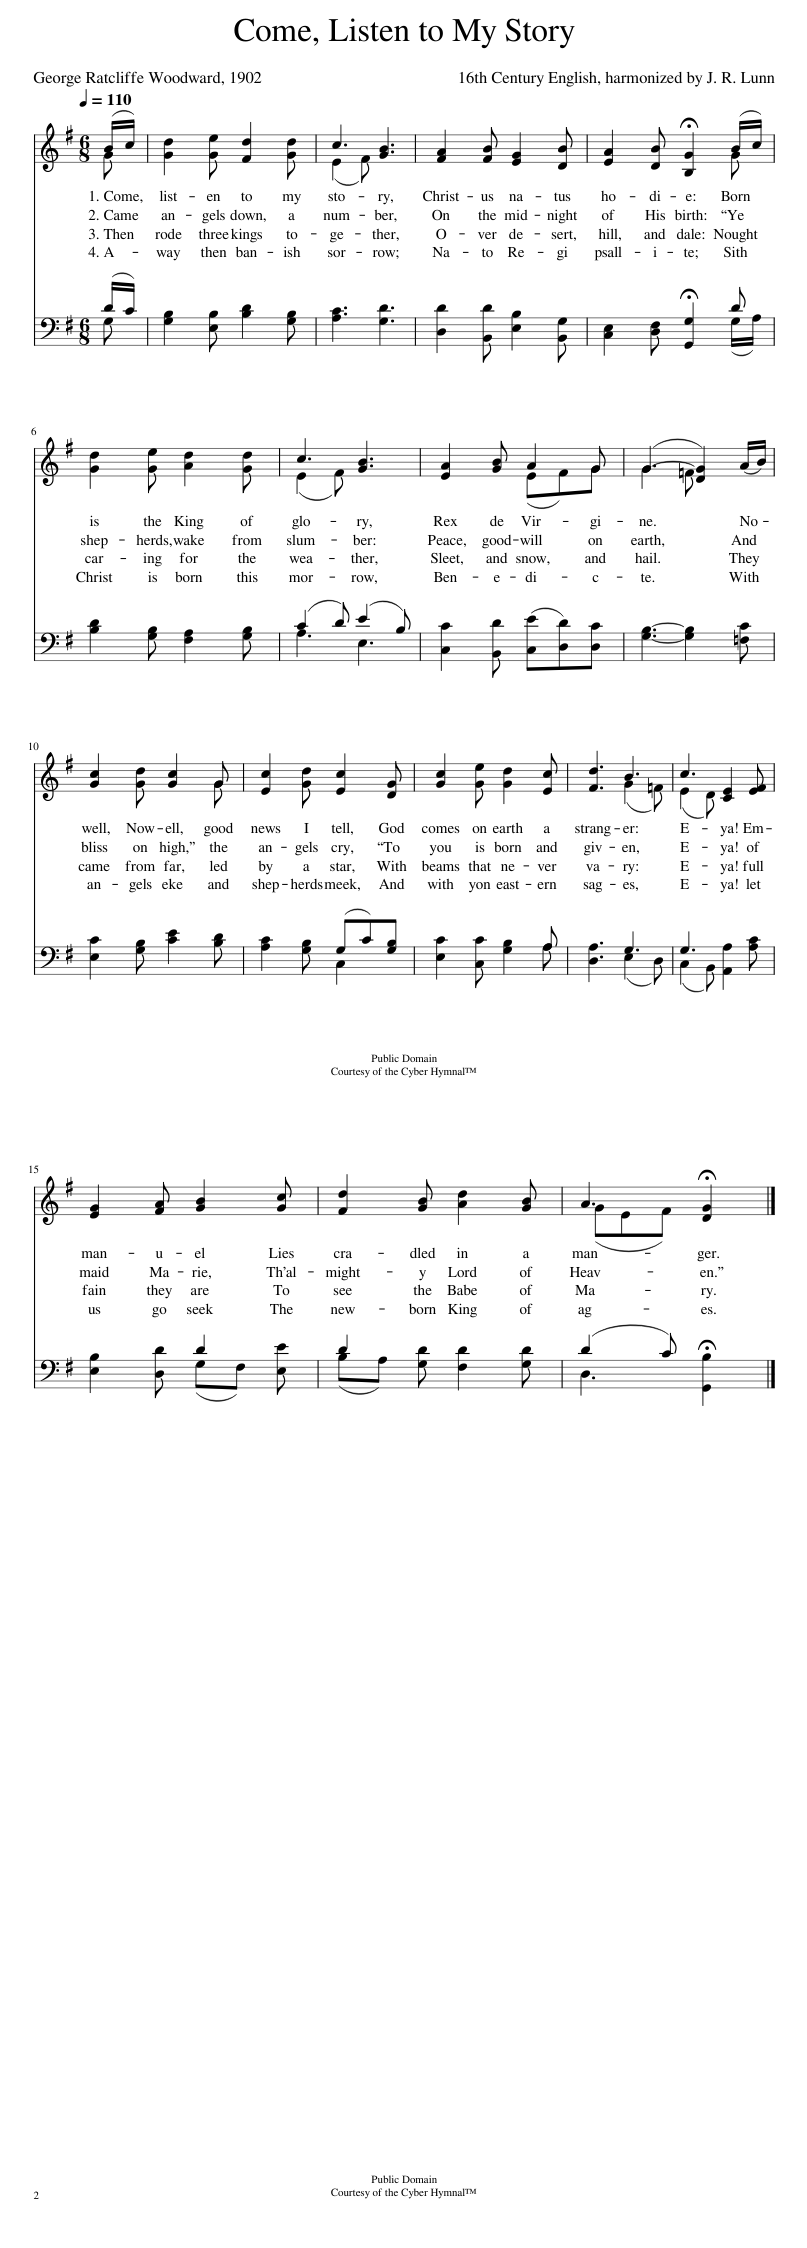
X:1
%%score ( 1 2 ) ( 3 4 )
L:1/8
Q:1/4=110
M:6/8
I:linebreak $
K:G
V:1 treble
V:2 treble
V:3 bass
V:4 bass
V:1
 (B/c/) | [Gd]2 [Ge] [Fd]2 [Gd] | c3 [GB]3 | [FA]2 [FB] [EG]2 [DB] | [EA]2 [DB] !fermata![B,G]2 (B/c/) |$ %5
 [Gd]2 [Ge] [Ad]2 [Gd] | c3 [GB]3 | [EA]2 [GB] A2 G | (G3- [DG]2) (A/B/) |$ [Gc]2 [Gd] [Gc]2 G | %10
 [Ec]2 [Gd] [Ec]2 [DG] | [Gc]2 [Ge] [Gd]2 [Ec] | [Fd]3 B3 | c3 [CE]2 [EF] |$ [EG]2 [FA] [GB]2 [Gc] | %15
 [Fd]2 [GB] [Ad]2 [GB] | A3 !fermata![DG]2 |] %17
V:2
 G | x6 | (E2 F) x3 | x6 | x5 G |$ %5
 x6 | (E2 F) x3 | x3 (EF)G | G3 =F x2 |$ x5 G | %10
 x6 | x6 | x3 (G2 =F) | (E2 D) x3 |$ x6 | %15
 x6 | (GEF) x2 |] %17
V:3
 (D/C/) | [G,B,]2 [E,B,] [B,D]2 [G,B,] | [A,C]3 [G,D]3 | [D,D]2 [B,,D] [E,B,]2 [B,,G,] | [C,E,]2 [D,F,] !fermata![G,,G,]2 D |$ %5
 [B,D]2 [G,B,] [F,A,]2 [G,B,] | (C2 D) (E2 B,) | [C,C]2 [B,,D] ([C,E][D,D])[D,C] | [G,B,]3- [G,B,]2 [=F,C] |$ [E,C]2 [G,B,] [CE]2 [B,D] | %10
 [A,C]2 [G,B,] (G,C)[G,B,] | [E,C]2 [C,C] [G,B,]2 A, | [D,A,]3 G,3 | G,3 [A,,A,]2 [A,C] |$ [E,B,]2 [D,D] D2 [E,E] | %15
 D2 [G,D] [F,D]2 [G,D] | (D2 C) !fermata![G,,B,]2 |] %17
V:4
 G, | x6 | x6 | x6 | x5 (G,/A,/) |$ %5
 x6 | A,3 E,3 | x6 | x6 |$ x6 | %10
 x3 C,2 x | x5 A, | x3 (E,2 D,) | (C,2 B,,) x3 |$ x3 (G,F,) x | %15
 (B,A,) x4 | D,3 x2 |] %17
